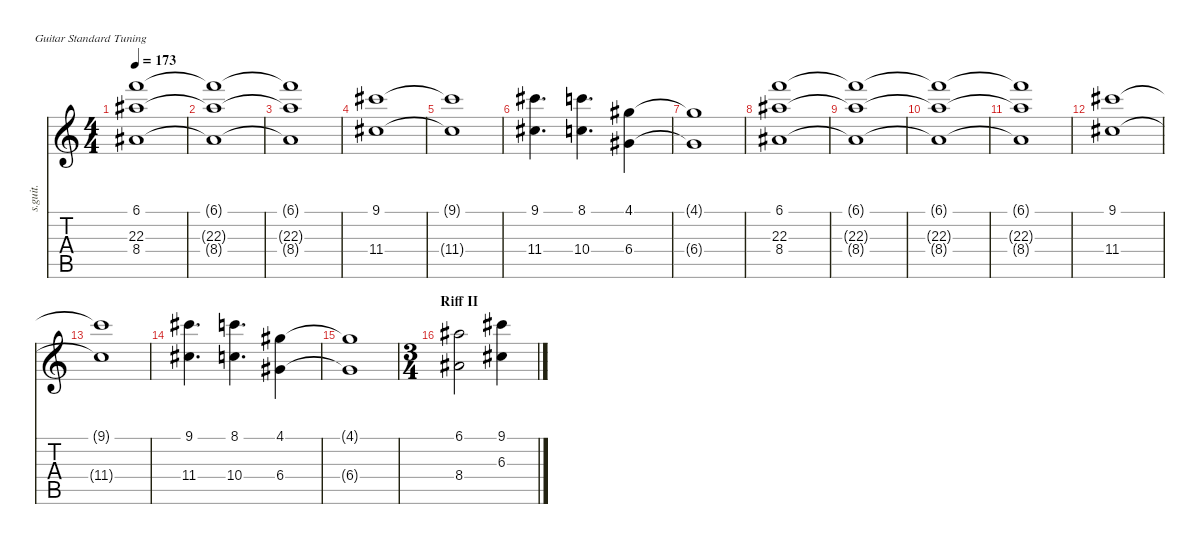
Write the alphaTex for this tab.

\defaultSystemsLayout 4
\hideDynamics
\bracketExtendMode nobrackets
\track ("Synthesizer #1 (Right Hand)" "s.guit.") {instrument lead1square}
\staff {score tabs}
\tuning (E4 B3 G3 D3 A2 E2)
\displaytranspose 12
\ts (4 4)
\tempo 173
\clef g2
\ks c
(22.3{t} 6.1{t acc #} 8.4{t acc #}).1{lyrics (0 "") lyrics (1 "") lyrics (2 "") lyrics (3 "") lyrics (4 "") dy mf} |
(22.3{t} 6.1{t acc #} 8.4{t acc #}).1{lyrics (0 "") lyrics (1 "") lyrics (2 "") lyrics (3 "") lyrics (4 "")} |
(22.3{t} 6.1{t acc #} 8.4{t acc #}).1{lyrics (0 "") lyrics (1 "") lyrics (2 "") lyrics (3 "") lyrics (4 "")} |
(9.1{acc #} 11.4{acc #}).1{lyrics (0 "") lyrics (1 "") lyrics (2 "") lyrics (3 "") lyrics (4 "")} |
(9.1{t acc #} 11.4{t acc #}).1{lyrics (0 "") lyrics (1 "") lyrics (2 "") lyrics (3 "") lyrics (4 "")} |
(9.1{acc #} 11.4{acc #}).4{d lyrics (0 "") lyrics (1 "") lyrics (2 "") lyrics (3 "") lyrics (4 "")} (8.1 10.4).4{d lyrics (0 "") lyrics (1 "") lyrics (2 "") lyrics (3 "") lyrics (4 "")} (4.1{acc #} 6.4{acc #}).4{lyrics (0 "") lyrics (1 "") lyrics (2 "") lyrics (3 "") lyrics (4 "")} |
(4.1{t acc #} 6.4{t acc #}).1{lyrics (0 "") lyrics (1 "") lyrics (2 "") lyrics (3 "") lyrics (4 "")} |
(6.1{acc #} 8.4{acc #} 22.3).1{lyrics (0 "") lyrics (1 "") lyrics (2 "") lyrics (3 "") lyrics (4 "")} |
(22.3{t} 6.1{t acc #} 8.4{t acc #}).1{lyrics (0 "") lyrics (1 "") lyrics (2 "") lyrics (3 "") lyrics (4 "")} |
(22.3{t} 6.1{t acc #} 8.4{t acc #}).1{lyrics (0 "") lyrics (1 "") lyrics (2 "") lyrics (3 "") lyrics (4 "")} |
(22.3{t} 6.1{t acc #} 8.4{t acc #}).1{lyrics (0 "") lyrics (1 "") lyrics (2 "") lyrics (3 "") lyrics (4 "")} |
(9.1{acc #} 11.4{acc #}).1{lyrics (0 "") lyrics (1 "") lyrics (2 "") lyrics (3 "") lyrics (4 "")} |
(9.1{t acc #} 11.4{t acc #}).1{lyrics (0 "") lyrics (1 "") lyrics (2 "") lyrics (3 "") lyrics (4 "")} |
(9.1{acc #} 11.4{acc #}).4{d lyrics (0 "") lyrics (1 "") lyrics (2 "") lyrics (3 "") lyrics (4 "")} (8.1 10.4).4{d lyrics (0 "") lyrics (1 "") lyrics (2 "") lyrics (3 "") lyrics (4 "")} (4.1{acc #} 6.4{acc #}).4{lyrics (0 "") lyrics (1 "") lyrics (2 "") lyrics (3 "") lyrics (4 "")} |
(4.1{t acc #} 6.4{t acc #}).1{lyrics (0 "") lyrics (1 "") lyrics (2 "") lyrics (3 "") lyrics (4 "")} |
\ts (3 4)
\beaming (8 2 2 2 2)
\section ("" "Riff II")
(6.1{acc #} 8.4{acc #}).2{lyrics (0 "") lyrics (1 "") lyrics (2 "") lyrics (3 "") lyrics (4 "")} (9.1{acc #} 6.3{acc #}).4{lyrics (0 "") lyrics (1 "") lyrics (2 "") lyrics (3 "") lyrics (4 "")}
